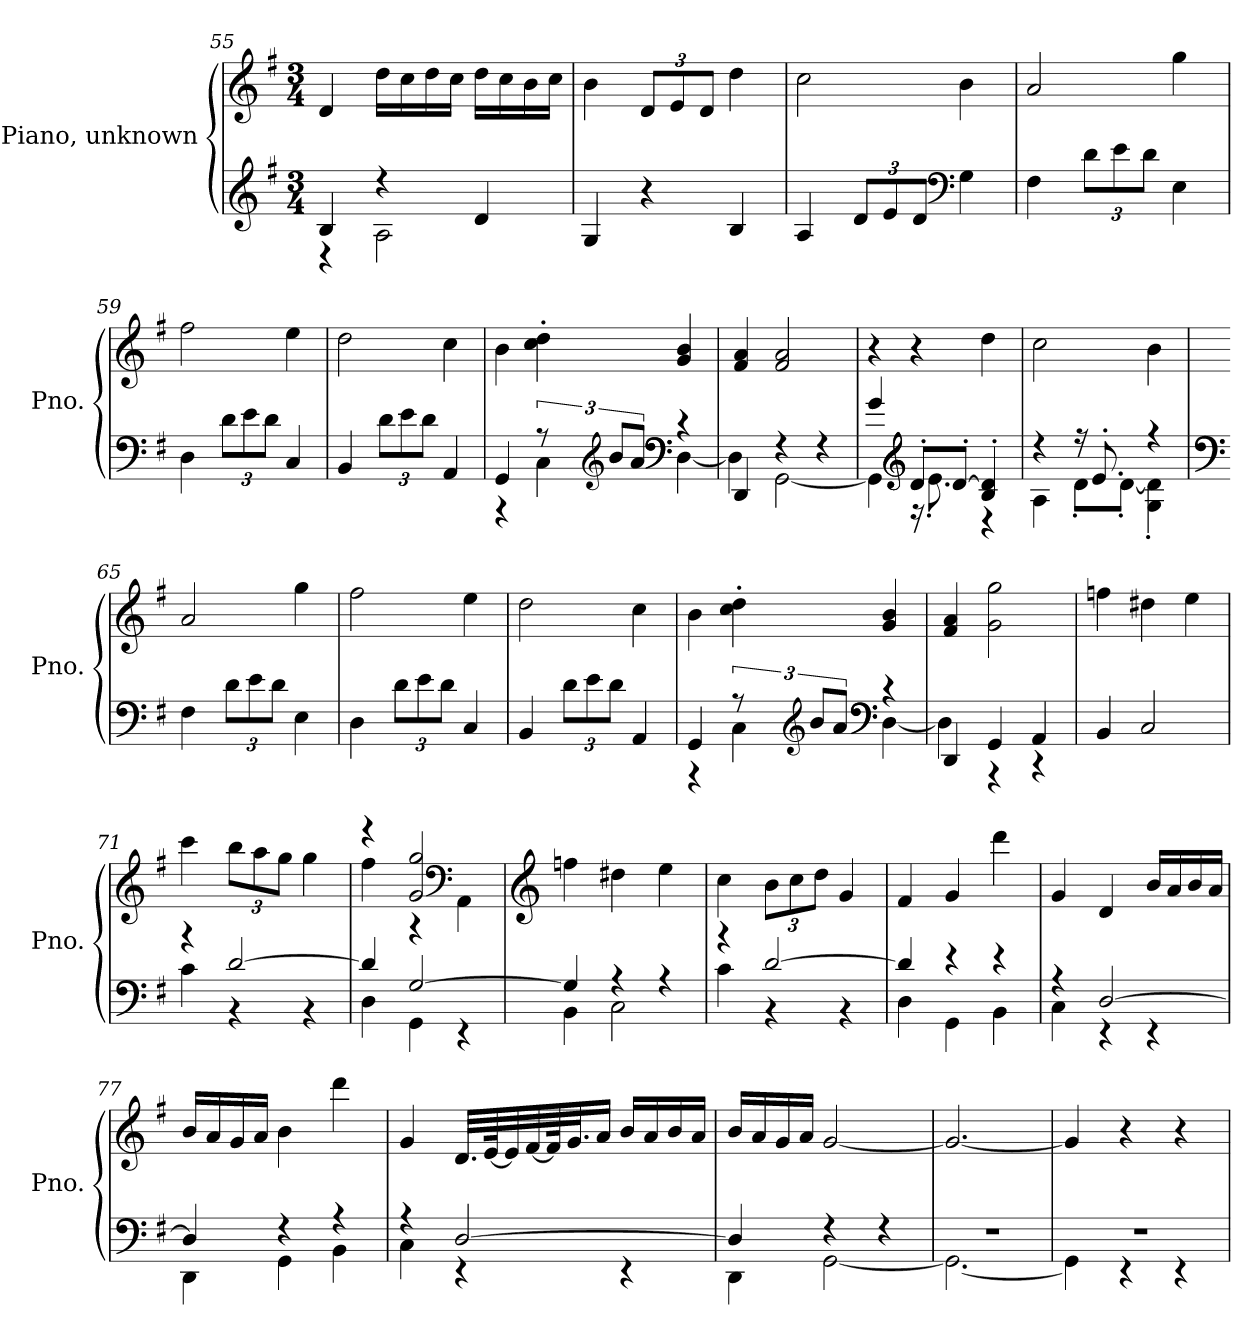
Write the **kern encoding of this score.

**kern	**kern
*part1	*part1
*staff2	*staff1
*I"Piano, unknown	*
*I'Pno.	*
!!LO:LB:g=z
*clefG2	*clefG2
*k[f#]	*k[f#]
*M3/4	*M3/4
=55	=55
*^	*
4B/	4r	4d/
4r	2A\	16dd\LL
.	.	16cc\
.	.	16dd\
.	.	16cc\JJ
4d/	.	16dd\LL
.	.	16cc\
.	.	16b\
.	.	16cc\JJ
*v	*v	*
=56	=56
4G/	4b\
*	*Xbrackettup
4r	12d/L
.	12e/
.	12d/J
4B/	4dd\
=57	=57
4A/	2cc\
*Xbrackettup	*
12d/L	.
12e/	.
12d/J	.
*clefF4	*
4G\	4b\
=58	=58
4F#\	2a/
12d\L	.
12e\	.
12d\J	.
4E\	4gg\
=59	=59
4D\	2ff#\
12d\L	.
12e\	.
12d\J	.
4C/	4ee\
=60	=60
4BB/	2dd\
12d\L	.
12e\	.
12d\J	.
4AA/	4cc\
!!LO:LB:g=z
=61	=61
*^	*
4GG/	4r	4b\
*brackettup	*	*
12r	4C\	4cc\' 4dd\'
*clefG2	*	*
12b/L	.	.
12a/J	.	.
*clefF4	*	*
4r	[4D\	4g/ 4b/
=62	=62	=62
4DD/	4D\]	4f#/ 4a/
4r	[2GG\	2f#/ 2a/
4r	.	.
=63	=63	=63
4g/	4GG\]	4r
*clefG2	*	*
8d'/L	16r	4r
.	8.e'\	.
[8d'/J	.	.
4B/' 4d/]'	4r	4dd\
=64	=64	=64
4r	4A\	2cc\
16r	8d'\L	.
8.e'/	.	.
.	[8d'\J	.
4r	4G\' 4d\]'	4b\
*v	*v	*
=65	=65
*clefF4	*
4F#\	2a/
*Xbrackettup	*
12d\L	.
12e\	.
12d\J	.
4E\	4gg\
=66	=66
4D\	2ff#\
12d\L	.
12e\	.
12d\J	.
4C/	4ee\
!!LO:LB:g=z
=67	=67
4BB/	2dd\
12d\L	.
12e\	.
12d\J	.
4AA/	4cc\
=68	=68
*^	*
4GG/	4r	4b\
*brackettup	*	*
12r	4C\	4cc\' 4dd\'
*clefG2	*	*
12b/L	.	.
12a/J	.	.
*clefF4	*	*
4r	[4D\	4g/ 4b/
=69	=69	=69
4DD/	4D\]	4f#/ 4a/
4GG/	4r	2g\ 2gg\
4AA/	4r	.
*v	*v	*
=70	=70
4BB/	4ffn\
2C/	4dd#X\
.	4ee\
=71	=71
*^	*
4r	4c\	4ccc\
[2d/	4r	12bb\L
.	.	12aa\
.	.	12gg\J
.	4r	4gg\
=72	=72	=72
*	*	*^
4d/]	4D\	4r	4ff#\
[2G/	4GG\	2g/ 2gg/	4r
*	*	*clefF4	*
.	4r	.	4AA\
*	*	*v	*v
!!LO:PB:g=z
=73	=73	=73
*	*	*clefG2
4G/]	4BB\	4ffn\
4r	2C\	4dd#X\
4r	.	4ee\
=74	=74	=74
4r	4c\	4cc\
[2d/	4r	12b\L
.	.	12cc\
.	.	12dd\J
.	4r	4g/
=75	=75	=75
4d/]	4D\	4f#/
4r	4GG\	4g/
4r	4BB\	4ddd\
=76	=76	=76
4r	4C\	4g/
[2D/	4r	4d/
.	4r	16b/LL
.	.	16a/
.	.	16b/
.	.	16a/JJ
=77	=77	=77
4D/]	4DD\	16b/LL
.	.	16a/
.	.	16g/
.	.	16a/JJ
4r	4GG\	4b\
4r	4BB\	4ddd\
=78	=78	=78
4r	4C\	4g/
[2D/	4r	32.d/LLL
.	.	[64e/K
.	.	32e/]
.	.	[32f#/
.	.	64f#/K]
.	.	32.g/J
.	.	16a/JJ
.	4r	16b/LL
.	.	16a/
.	.	16b/
.	.	16a/JJ
!!LO:LB:g=z
=79	=79	=79
4D/]	4DD\	16b/LL
.	.	16a/
.	.	16g/
.	.	16a/JJ
4r	[2GG\	[2g/
4r	.	.
=80	=80	=80
2.r	2.GG\_	2.g/_
=81	=81	=81
2.r	4GG\]	4g/]
.	4r	4r
.	4r	4r
*v	*v	*
=	=
*-	*-
